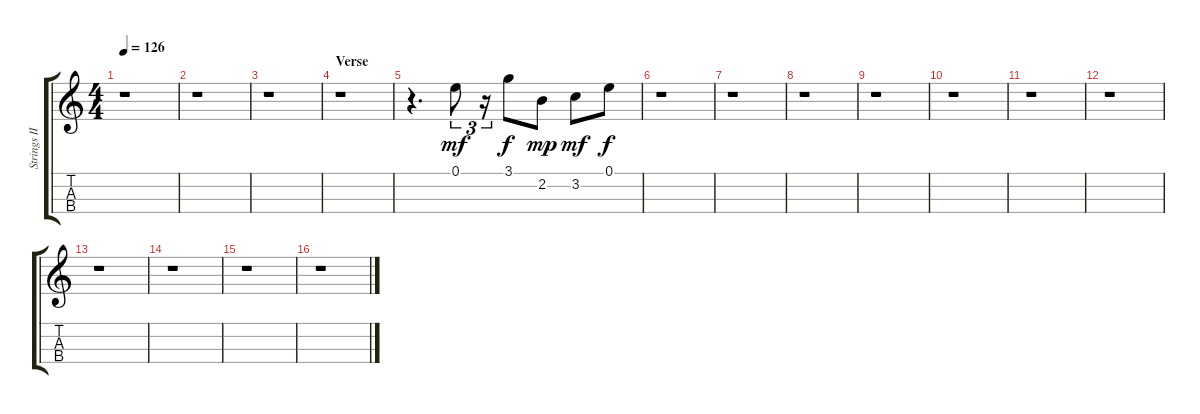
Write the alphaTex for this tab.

\track ("Strings II" "Strings II") {instrument pizzicatostrings}
\staff {score tabs}
\tuning (E5 A4 D4 G3) {hide}
\ts (4 4)
\tempo 126
\clef g2
\ks c
r.1{dy fff} |
r.1 |
r.1 |
\section ("" "Verse")
r.1 |
r.4{d} 0.1.8{tu (3 2) dy mf} r.16{tu (3 2)} 3.1.8{dy f} 2.2.8{dy mp} 3.2.8{dy mf} 0.1.8{dy f} |
r.1 |
r.1 |
r.1 |
r.1 |
r.1 |
r.1 |
r.1 |
r.1 |
r.1 |
r.1 |
r.1
